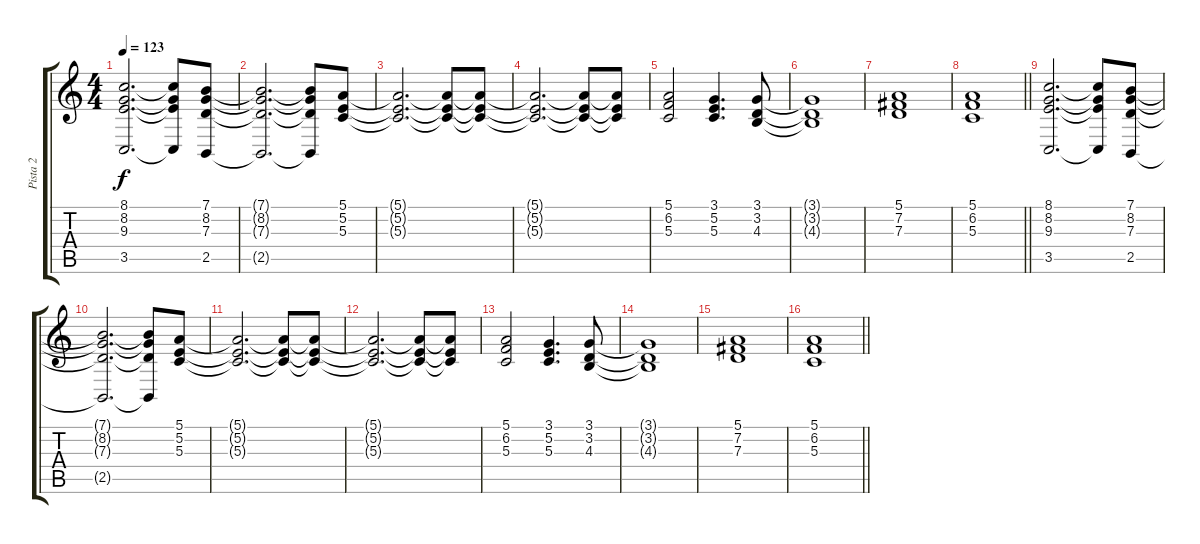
\track ("Pista 2" "Pista 2") {instrument drawbarorgan}
\staff {score tabs}
\tuning (E4 B3 G3 D3 A2 E2) {hide}
\ts (4 4)
\tempo 123
\clef g2
\ks c
(8.1 8.2 9.3 3.5).2{d dy f} (8.1{t} 8.2{t} 9.3{t} 3.5{t}).8 (7.1 8.2 7.3 2.5).8 |
(7.1{t} 8.2{t} 7.3{t} 2.5{t}).2{d} (7.1{t} 8.2{t} 7.3{t} 2.5{t}).8 (5.1 5.2 5.3).8 |
(5.1{t} 5.2{t} 5.3{t}).2{d} (5.1{t} 5.2{t} 5.3{t}).8 (5.1{t} 5.2{t} 5.3{t}).8 |
(5.1{t} 5.2{t} 5.3{t}).2{d} (5.1{t} 5.2{t} 5.3{t}).8 (5.1{t} 5.2{t} 5.3{t}).8 |
(5.1 6.2 5.3).2 (3.1 5.2 5.3).4{d} (3.1 3.2 4.3).8 |
(3.1{t} 3.2{t} 4.3{t}).1 |
(5.1 7.2 7.3).1 |
\barLineRight lightlight
(5.1 6.2 5.3).1 |
(8.1 8.2 9.3 3.5).2{d} (8.1{t} 8.2{t} 9.3{t} 3.5{t}).8 (7.1 8.2 7.3 2.5).8 |
(7.1{t} 8.2{t} 7.3{t} 2.5{t}).2{d} (7.1{t} 8.2{t} 7.3{t} 2.5{t}).8 (5.1 5.2 5.3).8 |
(5.1{t} 5.2{t} 5.3{t}).2{d} (5.1{t} 5.2{t} 5.3{t}).8 (5.1{t} 5.2{t} 5.3{t}).8 |
(5.1{t} 5.2{t} 5.3{t}).2{d} (5.1{t} 5.2{t} 5.3{t}).8 (5.1{t} 5.2{t} 5.3{t}).8 |
(5.1 6.2 5.3).2 (3.1 5.2 5.3).4{d} (3.1 3.2 4.3).8 |
(3.1{t} 3.2{t} 4.3{t}).1 |
(5.1 7.2 7.3).1 |
\barLineRight lightlight
(5.1 6.2 5.3).1
